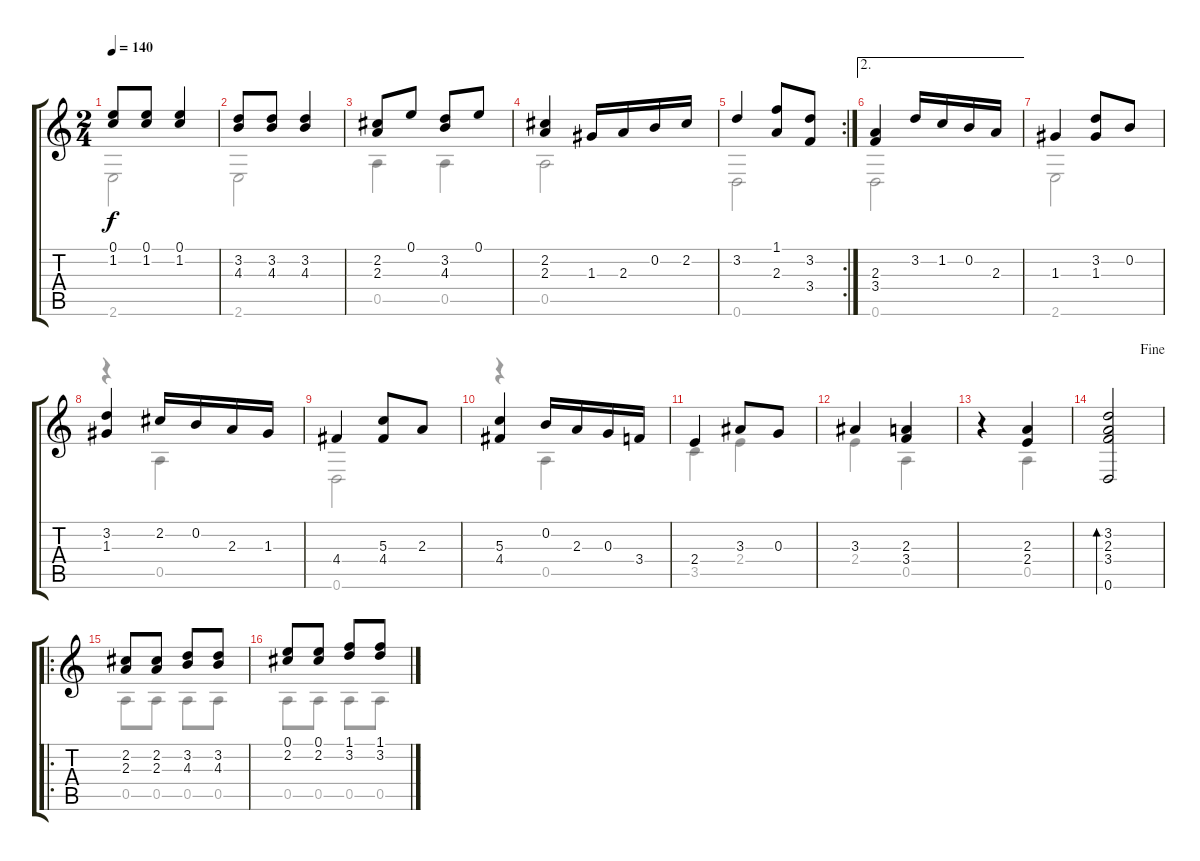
\track "" {instrument acousticguitarsteel}
\staff {score tabs}
\tuning (E4 B3 G3 D3 A2 D2) {hide}
\voice
\ts (2 4)
\tempo 140
\clef g2
\ks c
(0.1 1.2).8{dy f} (0.1 1.2).8 (0.1 1.2).4 |
(3.2 4.3).8 (3.2 4.3).8 (3.2 4.3).4 |
(2.2 2.3).8 0.1.8 (3.2 4.3).8 0.1.8 |
(2.2 2.3).4 1.3.16 2.3.16 0.2.16 2.2.16 |
\rc 2
3.2.4 (1.1 2.3).8 (3.2 3.4).8 |
\ae 2
(2.3 3.4).4 3.2.16 1.2.16 0.2.16 2.3.16 |
1.3.4 (3.2 1.3).8 0.2.8 |
(3.2 1.3).4 2.2.16 0.2.16 2.3.16 1.3.16 |
4.4.4 (5.3 4.4).8 2.3.8 |
(5.3 4.4).4 0.2.16 2.3.16 0.3.16 3.4.16 |
2.4.4 3.3.8 0.3.8 |
3.3.4 (2.3 3.4).4 |
r.4 (2.3 2.4).4 |
\jump fine
(3.2 2.3 3.4 0.6).2{bd 240} |
\ro
(2.2 2.3).8 (2.2 2.3).8 (3.2 4.3).8 (3.2 4.3).8 |
(0.1 2.2).8 (0.1 2.2).8 (1.1 3.2).8 (1.1 3.2).8
\voice
\clef g2
\ottava regular
\simile none
\ks c
2.6.2{dy f} |
2.6.2 |
0.5.4 0.5.4 |
0.5.2 |
0.6.2 |
0.6.2 |
2.6.2 |
r.4 0.5.4 |
0.6.2 |
r.4 0.5.4 |
3.5.4 2.4.4 |
2.4.4 0.5.4 |
r.4 0.5.4 |
|
0.5.8 0.5.8 0.5.8 0.5.8 |
0.5.8 0.5.8 0.5.8 0.5.8
